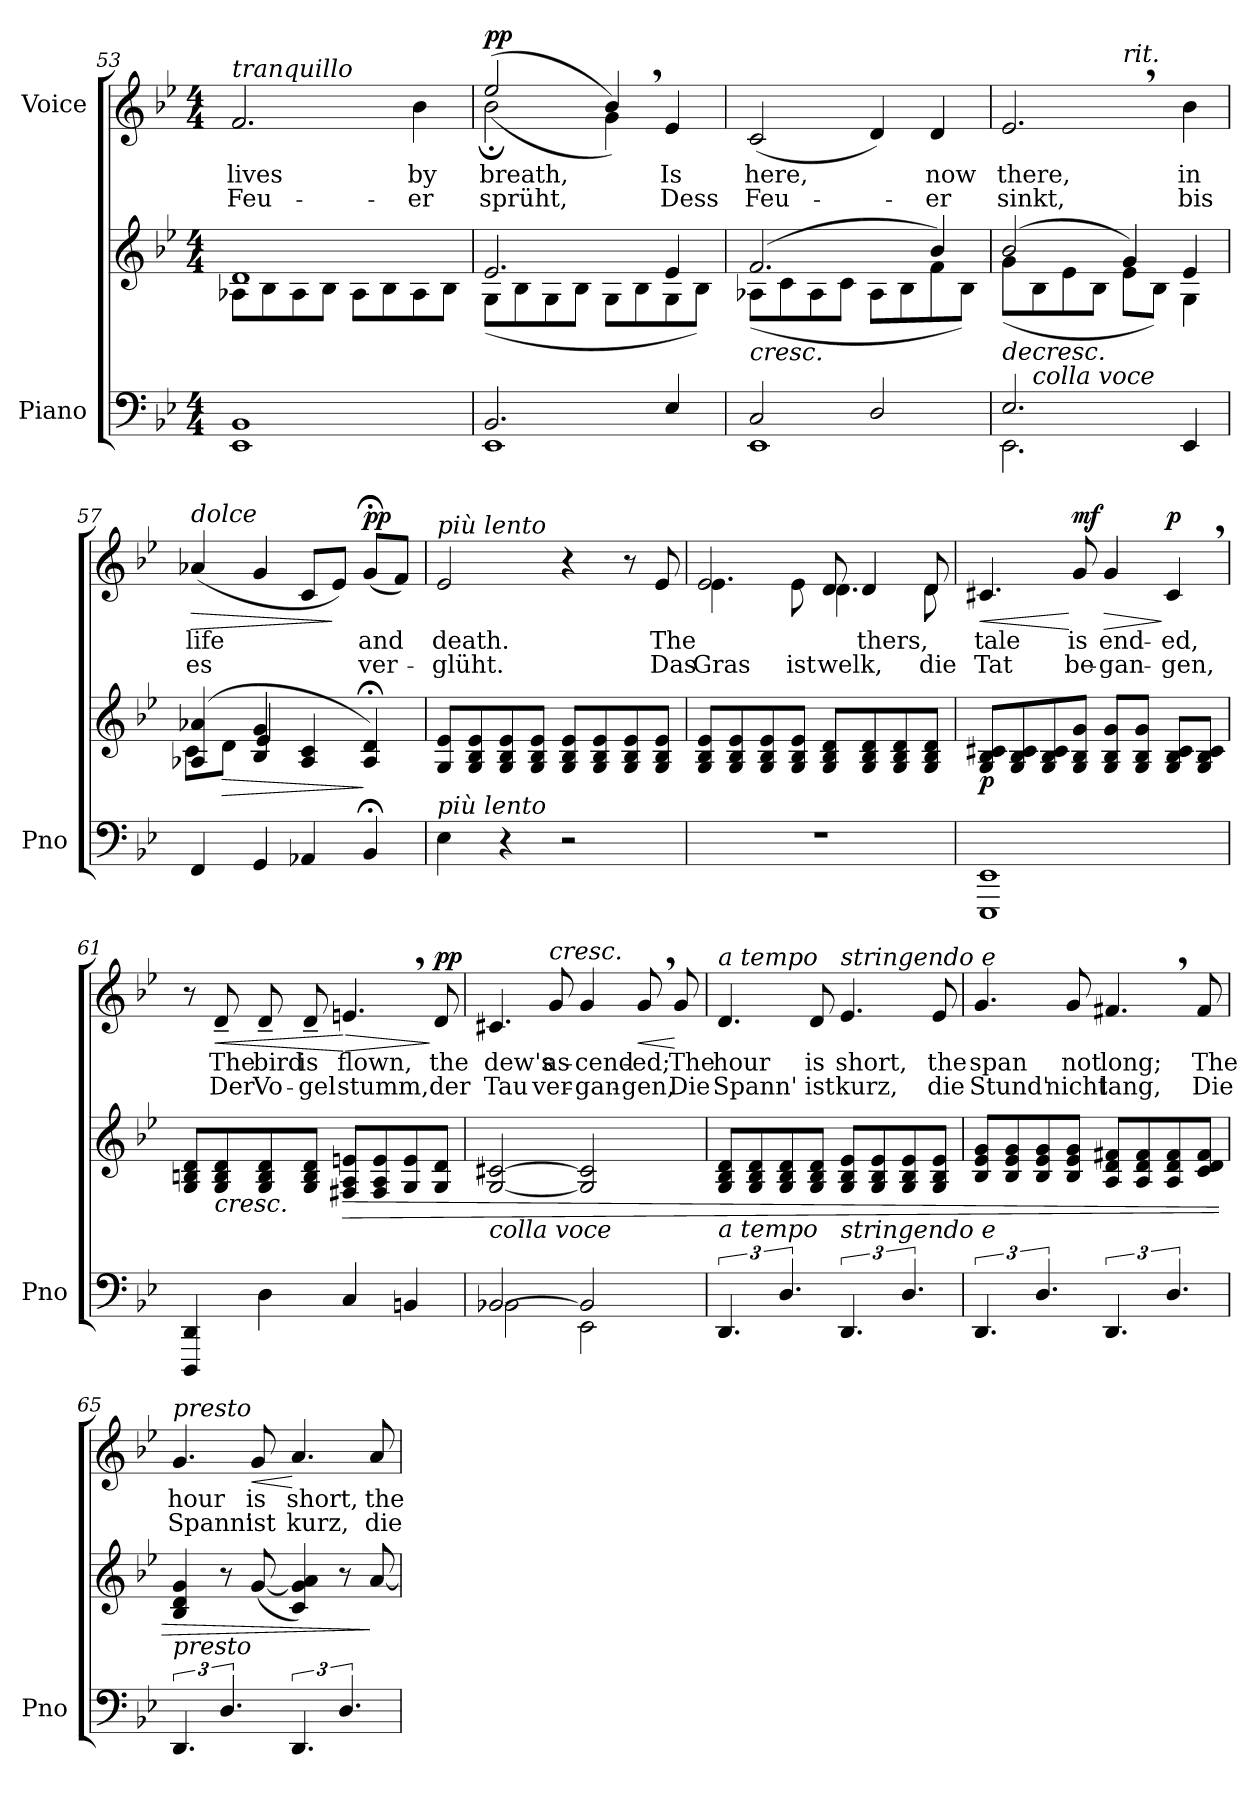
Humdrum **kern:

**kern	**kern	**dynam	**kern	**text	**text	**dynam
*part2	*part2	*part2	*part1	*part1	*part1	*part1
*staff3	*staff2	*staff2/3	*staff1	*staff1	*staff1	*staff1
*I"Piano	*	*	*I"Voice	*	*	*
*I'Pno	*	*	*	*	*	*
*clefF4	*clefG2	*	*clefG2	*	*	*
*k[b-e-]	*k[b-e-]	*	*k[b-e-]	*	*	*
*M4/4	*M4/4	*	*M4/4	*	*	*
=53	=53	=53	=53	=53	=53	=53
*	*^	*	*	*	*	*
!	!	!	!	!LO:TX:a:i:t=tranquillo	!	!	!
!	!	!	!	!	!LO:LY:b	!LO:LY:b	!
1EE- 1BB-	1d	8A-X\L	.	2.f/	lives	Feu-	.
.	.	8B-\	.	.	.	.	.
.	.	8A-\	.	.	.	.	.
.	.	8B-\J	.	.	.	.	.
.	.	8A-\L	.	.	.	.	.
.	.	8B-\	.	.	.	.	.
!	!	!	!	!	!LO:LY:b	!LO:LY:b	!
.	.	8A-\	.	4b-\	by	-er	.
.	.	8B-\J	.	.	.	.	.
=54	=54	=54	=54	=54	=54	=54	=54
*^	*	*	*	*	*	*	*
!	!	!	!	!	!	!LO:LY:b	!LO:LY:b	!LO:DY:a
*	*	*	*	*	*^	*	*	*
2.BB-/	1EE-	2.e-/	(<8G\L	.	(<2b-\	(>2ee-;</	breath,	sprüht,	pp
.	.	.	8B-\	.	.	.	.	.	.
.	.	.	8G\	.	.	.	.	.	.
.	.	.	8B-\J	.	.	.	.	.	.
.	.	.	8G\L	.	4g,\)	4b-/)	.	.	.
.	.	.	8B-\	.	.	.	.	.	.
!	!	!	!	!	!	!	!LO:LY:b	!LO:LY:b	!
4E-/	.	4e-/	8G\	.	4e-/	4ryy	Is	Dess	.
.	.	.	8B-\J)	.	.	.	.	.	.
*	*	*	*	*	*v	*v	*	*	*
!!LO:LB:g=z
=55	=55	=55	=55	=55	=55	=55	=55	=55
!	!	!	!	!LO:HP:b	!	!LO:LY:b	!LO:LY:b	!
2C/	1EE-	(>2.f/	(<8A-X\L	<	(<2c/	here,	Feu-	.
.	.	.	8c\	.	.	.	.	.
.	.	.	8A-\	.	.	.	.	.
.	.	.	8c\J	.	.	.	.	.
2D/	.	.	8A-\L	.	4d/)	.	.	.
.	.	.	8B-\	.	.	.	.	.
!	!	!	!	!	!	!LO:LY:b	!LO:LY:b	!
.	.	4b-/)	8f\	.	4d/	now	-er	.
.	.	.	8B-\J)	.	.	.	.	.
=56	=56	=56	=56	=56	=56	=56	=56	=56
!	!	!	!	!LO:HP:b	!	!LO:LY:b	!LO:LY:b	!
*	*	*	*	*	*^	*	*	*
2.E-/	2.EE-\	(>2b-/	(<8g\L	>	2.e-,/	2rAyy	there,	sinkt,	.
!	!	!	!LO:TX:b:i:t=colla voce	!	!	!	!	!	!
.	.	.	8B-\	.	.	.	.	.	.
.	.	.	8e-\	.	.	.	.	.	.
.	.	.	8B-\J	.	.	.	.	.	.
*	*	*	*	*	*MM130	*	*	*	*
!	!	!	!	!	!	!LO:TX:a:i:t=rit.	!	!	!
.	.	4g/)	8e-\L	[	.	2rAyy	.	.	.
.	.	.	8B-\J)	.	.	.	.	.	.
*	*	*	*	*	*MM126	*	*	*	*
!	!	!	!	!	!	!	!LO:LY:b	!LO:LY:b	!
4EE-/	4ryy	4e-/	4G\	.	4b-\	.	in	bis	.
*v	*v	*	*	*	*v	*v	*	*	*
=57	=57	=57	=57	=57	=57	=57	=57
*	*	*	*	*MM124	*	*	*
*^	*	*	*	*	*	*	*
!	!	!	!	!	!LO:TX:a:i:t=dolce	!	!	!
!	!	!	!	!	!	!LO:LY:b	!LO:LY:b	!LO:HP:b
*v	*v	*	*	*	*	*	*	*
4FF/	(>4A-X/ 4a-X/	8c\L	.	(<4a-X/	life	es	>
!	!	!	!LO:HP:b	!	!	!	!
.	.	8d\J	>	.	.	.	.
*	*	*	*	*MM122	*	*	*
4GG/	4B-/ 4g/	4e-/	.	4g/	.	.	.
4AA-X/	4A-/ 4c/	2ryy	.	8c/L	.	.	.
.	.	.	.	8e-/J)	.	.	]
!	!	!	!	!	!LO:LY:b	!LO:LY:b	!LO:DY:a
4BB-;</	4A-/;< 4d/;<)	.	]	(<8g;</L	and	ver-	pp
.	.	.	.	8f/J)	.	.	.
*	*v	*v	*	*	*	*	*
!!LO:LB:g=z
=58	=58	=58	=58	=58	=58	=58
*	*	*	*MM130	*	*	*
!	!	!	!LO:TX:a:i:t=più lento	!	!	!
!LO:TX:a:i:t=più lento	!	!	!	!	!	!
!	!	!	!	!LO:LY:b	!LO:LY:b	!
4E-\	8G/ 8e-/L	.	2e-/	death.	-glüht.	.
.	8G/ 8B-/ 8e-/	.	.	.	.	.
4r	8G/ 8B-/ 8e-/	.	.	.	.	.
.	8G/ 8B-/ 8e-/J	.	.	.	.	.
2r	8G/ 8B-/ 8e-/L	.	4r	.	.	.
.	8G/ 8B-/ 8e-/	.	.	.	.	.
.	8G/ 8B-/ 8e-/	.	8r	.	.	.
!	!	!	!	!LO:LY:b	!LO:LY:b	!
.	8G/ 8B-/ 8e-/J	.	8e-/	The	Das	.
=59	=59	=59	=59	=59	=59	=59
!	!	!	!	!LO:LY:b	!	!
*	*	*	*^	*	*	*
!	!	!	!	!	!	!LO:LY:b	!
1r	8G/ 8B-/ 8e-/L	.	2e-/	4.e-\	.	Gras	.
.	8G/ 8B-/ 8e-/	.	.	.	.	.	.
.	8G/ 8B-/ 8e-/	.	.	.	.	.	.
!	!	!	!	!	!	!LO:LY:b	!
.	8G/ 8B-/ 8e-/J	.	.	8e-\	.	ist	.
!	!	!	!	!	!LO:LY:b	!	!
!	!	!	!	!	!	!LO:LY:b	!
.	8G/ 8B-/ 8d/L	.	8d/	4.d\	.	welk,	.
!	!	!	!	!	!LO:LY:b	!	!
.	8G/ 8B-/ 8d/	.	4d/	.	-thers,	.	.
.	8G/ 8B-/ 8d/	.	.	.	.	.	.
!	!	!	!	!	!LO:LY:b	!	!
!	!	!	!	!	!	!LO:LY:b	!
.	8G/ 8B-/ 8d/J	.	8d/	8d\	.	die	.
=60	=60	=60	=60	=60	=60	=60	=60
!	!	!LO:DY:b	!	!	!LO:LY:b	!LO:LY:b	!LO:HP:b
*	*	*	*v	*v	*	*	*
1EEE- 1EE-	8G/ 8B-/ 8c#X/L	p	4.c#X/	tale	Tat	<
.	8G/ 8B-/ 8c#/	.	.	.	.	.
.	8G/ 8B-/ 8c#/	.	.	.	.	.
!	!	!	!	!LO:LY:b	!LO:LY:b	!LO:DY:n=1:a
.	8G/ 8B-/ 8g/J	.	8g/	is	be-	[ mf
!	!	!	!	!LO:LY:b	!LO:LY:b	!LO:HP:b
.	8G/ 8B-/ 8g/L	.	4g/	end-	-gan-	>
.	8G/ 8B-/ 8g/J	.	.	.	.	.
!	!	!	!	!LO:LY:b	!LO:LY:b	!LO:DY:n=2:a
.	8G/ 8B-/ 8c#/L	.	4c#,/	-ed,	-gen,	] p
.	8G/ 8B-/ 8c#/J	.	.	.	.	.
!!LO:PB:g=z
=61	=61	=61	=61	=61	=61	=61
!	!	!LO:DY:b	!	!	!	!
!	!	!LO:DY:n=1:b	!	!	!	!LO:DY:a
!	!	!	!	!	!	!LO:DY:n=1:a
4DDD/ 4DD/	8G/ 8Bn/ 8d/L	pp other-dynamics	8r	.	.	pp other-dynamics
*	*	*	*MM124	*	*	*
!	!	!LO:HP:b	!	!LO:LY:b	!LO:LY:b	!LO:HP:b
.	8G/ 8B/ 8d/	<	8d~/	The	Der	<
!	!	!	!	!LO:LY:b	!LO:LY:b	!
4D\	8G/ 8B/ 8d/	.	8d~/	bird	Vo-	.
!	!	!	!	!LO:LY:b	!LO:LY:b	!
.	8G/ 8B/ 8d/J	]	8d~/	is	-gel	.
!	!	!LO:HP:b	!	!LO:LY:b	!LO:LY:b	!LO:HP:n=1:b
4C/	8F#X/ 8A/ 8en/L	>	4.en,/	flown,	stumm,	[ >
.	8F#/ 8A/ 8e/	.	.	.	.	.
4BBn/	8G/ 8e/	.	.	.	.	.
!	!	!	!	!LO:LY:b	!LO:LY:b	!LO:DY:n=2:a
.	8G/ 8d/J	[	8d/	the	der	] pp
=62	=62	=62	=62	=62	=62	=62
*^	*	*	*	*	*	*
!	!	!LO:TX:b:i:t=colla voce	!	!	!	!	!
!	!	!	!	!	!LO:LY:b	!LO:LY:b	!
[2BB-X/	2BB-\	[2G/ [2c#X/	.	4.c#X/	dew's	Tau	.
!	!	!	!	!LO:TX:a:i:t=cresc.	!	!	!
!	!	!	!	!	!LO:LY:b	!LO:LY:b	!
.	.	.	.	8g/	as-	ver-	.
!	!	!	!	!	!LO:LY:b	!LO:LY:b	!
2BB-/]	2EE-\	2G/] 2c#/]	.	4g/	-cend-	-gan-	.
!	!	!	!	!	!LO:LY:b	!LO:LY:b	!LO:HP:b
.	.	.	.	8g,/	-ed;	-gen,	<
!	!	!	!	!	!LO:LY:b	!LO:LY:b	!
.	.	.	.	8g/	The	Die	[
*v	*v	*	*	*	*	*	*
=63	=63	=63	=63	=63	=63	=63
*	*	*	*MM144	*	*	*
!	!	!	!LO:TX:a:i:t=a tempo	!	!	!
!	!LO:TX:b:i:t=a tempo	!	!	!	!	!
!	!	!	!	!LO:LY:b	!LO:LY:b	!
6.DD/	8G/ 8B-/ 8d/L	.	4.d/	hour	Spann'	.
.	8G/ 8B-/ 8d/	.	.	.	.	.
6.D/	8G/ 8B-/ 8d/	.	.	.	.	.
!	!	!	!	!LO:LY:b	!LO:LY:b	!
.	8G/ 8B-/ 8d/J	.	8d/	is	ist	.
*	*	*	*MM146	*	*	*
!	!	!	!LO:TX:a:i:t=stringendo   e	!	!	!
!	!LO:TX:b:i:t=stringendo   e	!	!	!	!	!
!	!	!	!	!LO:LY:b	!LO:LY:b	!
6.DD/	8G/ 8B-/ 8e-/L	.	4.e-/	short,	kurz,	.
.	8G/ 8B-/ 8e-/	.	.	.	.	.
6.D/	8G/ 8B-/ 8e-/	.	.	.	.	.
!	!	!	!	!LO:LY:b	!LO:LY:b	!
.	8G/ 8B-/ 8e-/J	.	8e-/	the	die	.
!!LO:LB:g=z
=64	=64	=64	=64	=64	=64	=64
*	*	*	*MM148	*	*	*
!	!	!	!	!LO:LY:b	!LO:LY:b	!
6.DD/	8B-/ 8e-/ 8g/L	.	4.g/	span	Stund'	.
.	8B-/ 8e-/ 8g/	.	.	.	.	.
6.D/	8B-/ 8e-/ 8g/	.	.	.	.	.
!	!	!	!	!LO:LY:b	!LO:LY:b	!
.	8B-/ 8e-/ 8g/J	.	8g/	not	nicht	.
*	*	*	*MM150	*	*	*
!	!	!	!	!LO:LY:b	!LO:LY:b	!
6.DD/	8A/ 8d/ 8f#X/L	.	4.f#X,/	long;	lang,	.
.	8A/ 8d/ 8f#/	.	.	.	.	.
6.D/	8A/ 8d/ 8f#/	.	.	.	.	.
!	!	!	!	!LO:LY:b	!LO:LY:b	!
.	8c/ 8d/ 8f#/J	.	8f#/	The	Die	.
=65	=65	=65	=65	=65	=65	=65
*	*	*	*MM152	*	*	*
!	!	!	!LO:TX:a:i:t=presto	!	!	!
!	!LO:TX:b:i:t=presto	!	!	!	!	!
!	!	!	!	!LO:LY:b	!LO:LY:b	!
6.DD/	4B-/ 4d/ 4g/	.	4.g/	hour	Spann'	.
6.D/	8r	.	.	.	.	.
!	!	!	!	!LO:LY:b	!LO:LY:b	!LO:HP:b
.	(>[8g/	.	8g/	is	ist	<
!	!	!	!	!LO:LY:b	!LO:LY:b	!
6.DD/	4c/ 4g/] 4a/)	.	4.a/	short,	kurz,	[
6.D/	8r	.	.	.	.	.
!	!	!	!	!LO:LY:b	!LO:LY:b	!
.	[8a/	]	8a/	the	die	.
=	=	=	=	=	=	=
*-	*-	*-	*-	*-	*-	*-
